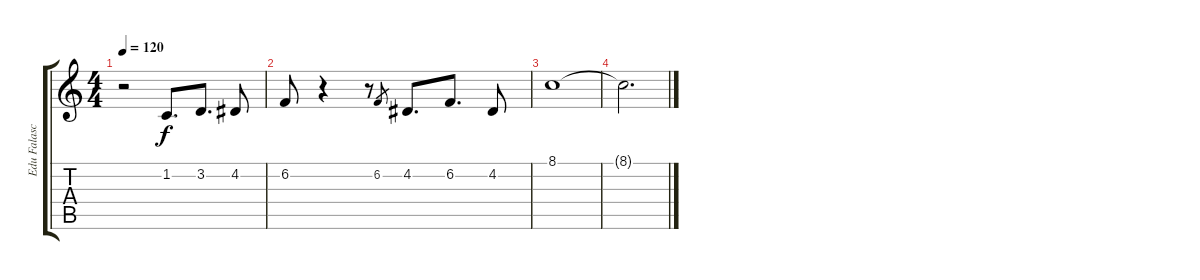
\track ("Edu Falaschi" "Edu Falasc") {instrument synthvoice}
\staff {score tabs}
\tuning (E4 B3 G3 D3 A2 E2) {hide}
\ts (4 4)
\tempo 120
\clef g2
\ks c
r.2{dy f} 1.2.8{d} 3.2.8{d} 4.2.8 |
6.2.8 r.4 r.8 6.2.8{gr} 4.2.8{d} 6.2.8{d} 4.2.8 |
8.1.1 |
8.1{t}.2{d}
